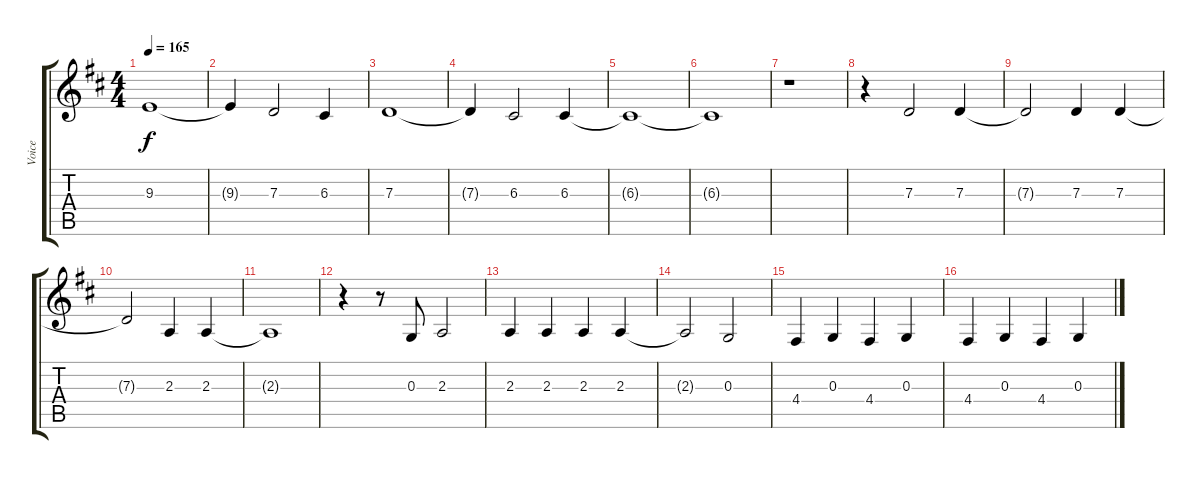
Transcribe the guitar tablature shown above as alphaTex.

\track ("Voice" "Voice") {instrument lead6voice}
\staff {score tabs}
\tuning (E4 B3 G3 D3 A2 E2) {hide}
\ts (4 4)
\tempo 165
\clef g2
\ks bminor
9.3{t}.1{dy f} |
9.3{t}.4 7.3.2 6.3.4 |
7.3.1 |
7.3{t}.4 6.3.2 6.3.4 |
6.3{t}.1 |
6.3{t}.1 |
r.1 |
r.4 7.3.2 7.3.4 |
7.3{t}.2 7.3.4 7.3.4 |
7.3{t}.2 2.3.4 2.3.4 |
2.3{t}.1 |
r.4 r.8 0.3.8 2.3.2 |
2.3.4 2.3.4 2.3.4 2.3.4 |
2.3{t}.2 0.3.2 |
4.4.4 0.3.4 4.4.4 0.3.4 |
4.4.4 0.3.4 4.4.4 0.3.4
